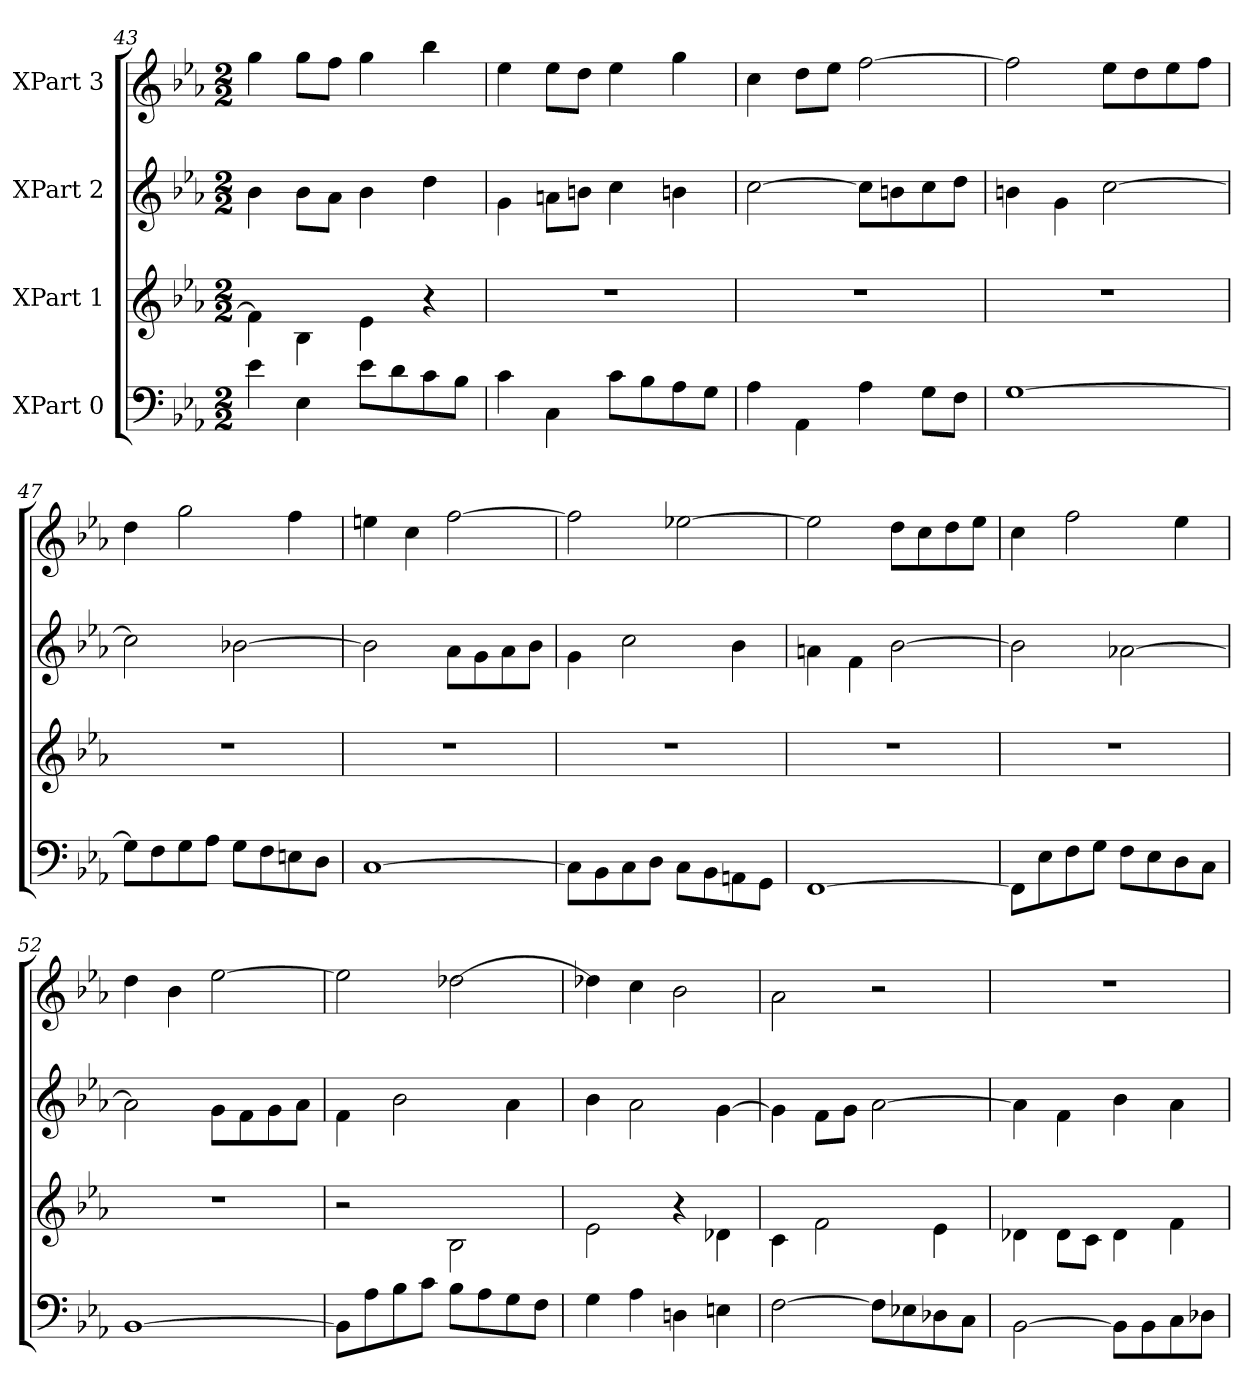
**kern	**kern	**kern	**kern
*part4	*part3	*part2	*part1
*staff4	*staff3	*staff2	*staff1
*I"XPart 0	*I"XPart 1	*I"XPart 2	*I"XPart 3
*clefF4	*clefG2	*clefG2	*clefG2
*k[b-e-a-]	*k[b-e-a-]	*k[b-e-a-]	*k[b-e-a-]
*M2/2	*M2/2	*M2/2	*M2/2
=43	=43	=43	=43
4e-\	4f\]	4b-\	4gg\
4E-\	4B-\	8b-\L	8gg\L
.	.	8a-\J	8ff\J
8e-\L	4e-\	4b-\	4gg\
8d\	.	.	.
8c\	4r	4dd\	4bb-\
8B-\J	.	.	.
=44	=44	=44	=44
4c\	1r	4g\	4ee-\
4C\	.	8an\L	8ee-\L
.	.	8bn\J	8dd\J
8c\L	.	4cc\	4ee-\
8B-\	.	.	.
8A-\	.	4bn\	4gg\
8G\J	.	.	.
=45	=45	=45	=45
4A-\	1r	[2cc\	4cc\
4AA-\	.	.	8dd\L
.	.	.	8ee-\J
4A-\	.	8cc\L]	[2ff\
.	.	8bn\	.
8G\L	.	8cc\	.
8F\J	.	8dd\J	.
=46	=46	=46	=46
[1G\	1r	4bn\	2ff\]
.	.	4g\	.
.	.	[2cc\	8ee-\L
.	.	.	8dd\
.	.	.	8ee-\
.	.	.	8ff\J
=47	=47	=47	=47
8G\L]	1r	2cc\]	4dd\
8F\	.	.	.
8G\	.	.	2gg\
8A-\J	.	.	.
8G\L	.	[2b-X\	.
8F\	.	.	.
8En\	.	.	4ff\
8D\J	.	.	.
=48	=48	=48	=48
[1C\	1r	2b-\]	4een\
.	.	.	4cc\
.	.	8a-\L	[2ff\
.	.	8g\	.
.	.	8a-\	.
.	.	8b-\J	.
=49	=49	=49	=49
8C\L]	1r	4g\	2ff\]
8BB-\	.	.	.
8C\	.	2cc\	.
8D\J	.	.	.
8C\L	.	.	[2ee-X\
8BB-\	.	.	.
8AAn\	.	4b-\	.
8GG\J	.	.	.
=50	=50	=50	=50
[1FF\	1r	4an\	2ee-\]
.	.	4f\	.
.	.	[2b-\	8dd\L
.	.	.	8cc\
.	.	.	8dd\
.	.	.	8ee-\J
=51	=51	=51	=51
8FF\L]	1r	2b-\]	4cc\
8E-\	.	.	.
8F\	.	.	2ff\
8G\J	.	.	.
8F\L	.	[2a-X\	.
8E-\	.	.	.
8D\	.	.	4ee-\
8C\J	.	.	.
=52	=52	=52	=52
[1BB-\	1r	2a-\]	4dd\
.	.	.	4b-\
.	.	8g\L	[2ee-\
.	.	8f\	.
.	.	8g\	.
.	.	8a-\J	.
=53	=53	=53	=53
8BB-\L]	2r	4f\	2ee-\]
8A-\	.	.	.
8B-\	.	2b-\	.
8c\J	.	.	.
8B-\L	2B-\	.	[2dd-X\
8A-\	.	.	.
8G\	.	4a-\	.
8F\J	.	.	.
=54	=54	=54	=54
4G\	2e-\	4b-\	4dd-X\]
4A-\	.	2a-\	4cc\
4Dn\	4r	.	2b-\
4En\	4d-X\	[4g\	.
=55	=55	=55	=55
[2F\	4c\	4g\]	2a-\
.	2f\	8f\L	.
.	.	8g\J	.
8F\L]	.	[2a-\	2r
8E-X\	.	.	.
8D-X\	4e-\	.	.
8C\J	.	.	.
=56	=56	=56	=56
[2BB-\	4d-X\	4a-\]	1r
.	8d-\L	4f\	.
.	8c\J	.	.
8BB-\L]	4d-\	4b-\	.
8BB-\	.	.	.
8C\	4f\	4a-\	.
8D-X\J	.	.	.
=	=	=	=
*-	*-	*-	*-
